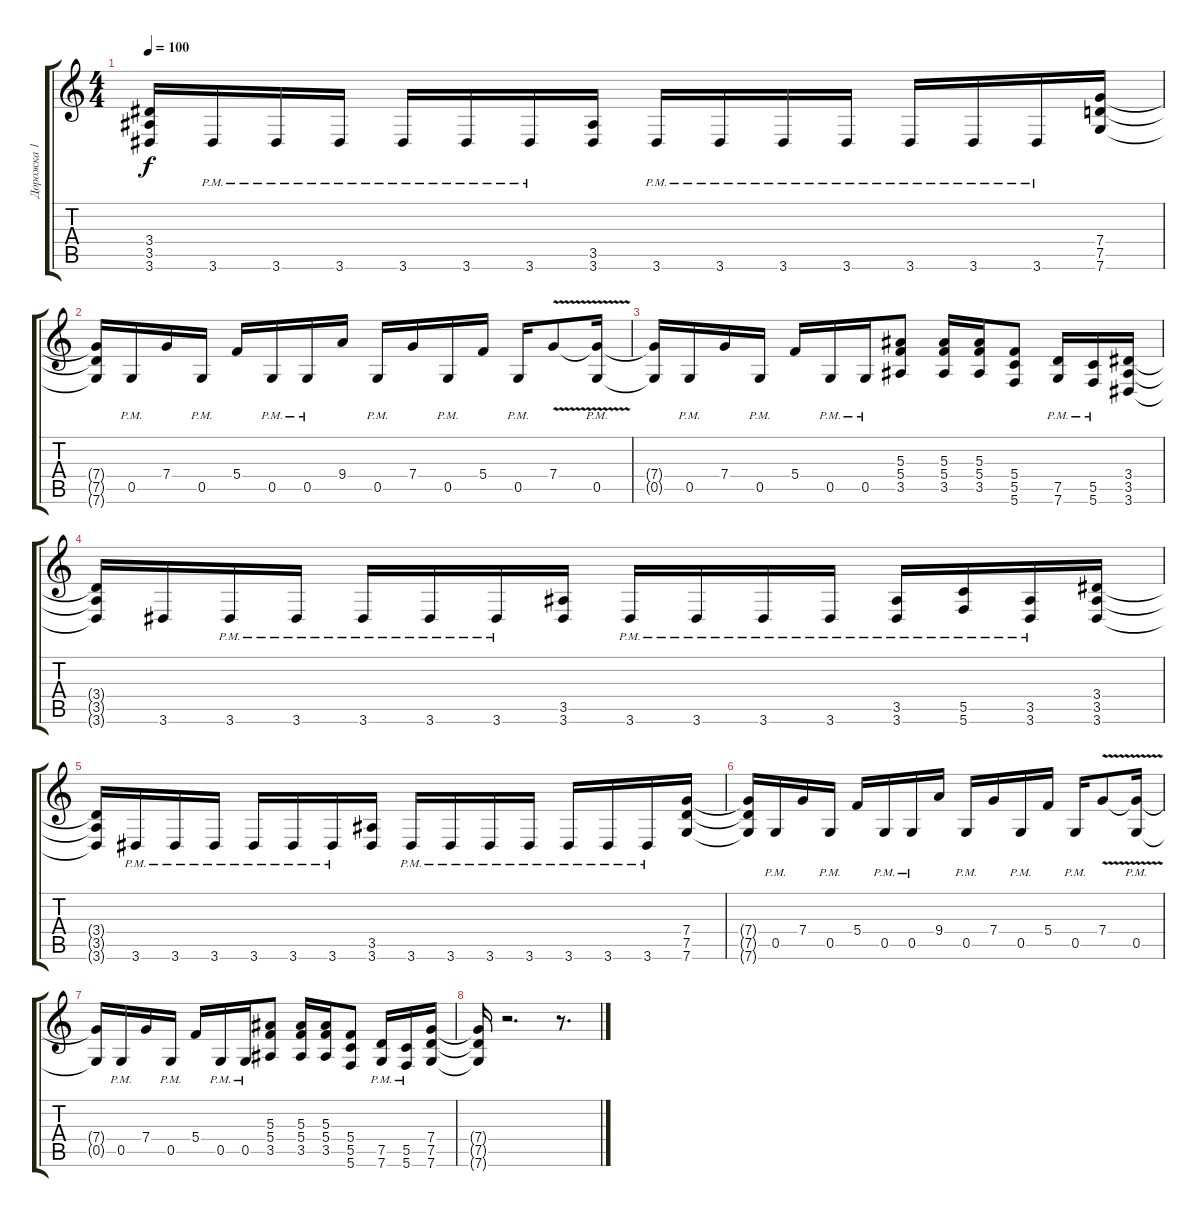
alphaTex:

\track ("Дорожка 1" "Дорожка 1") {instrument distortionguitar}
\staff {score tabs}
\tuning (D4 A3 F3 C3 G2 C2) {hide}
\ts (4 4)
\tempo 100
\clef g2
\ks c
(3.4{t} 3.5{t} 3.6{t}).16{dy f} 3.6{pm}.16 3.6{pm}.16 3.6{pm}.16 3.6{pm}.16 3.6{pm}.16 3.6{pm}.16 (3.5 3.6).16 3.6{pm}.16 3.6{pm}.16 3.6{pm}.16 3.6{pm}.16 3.6{pm}.16 3.6{pm}.16 3.6{pm}.16 (7.4 7.5 7.6).16 |
(7.4{t} 7.5{t} 7.6{t}).16 0.5{pm}.16 7.4.16 0.5{pm}.16 5.4.16 0.5{pm}.16 0.5{pm}.16 9.4.16 0.5{pm}.16 7.4.16 0.5{pm}.16 5.4.16 0.5{pm}.16 7.4{v}.8 (7.4{t} 0.5{pm}).16 |
(7.4{t} 0.5{t}).16 0.5{pm}.16 7.4.16 0.5{pm}.16 5.4.16 0.5{pm}.16 0.5{pm}.16 (5.3 5.4 3.5).8 (5.3 5.4 3.5).16 (5.3 5.4 3.5).16 (5.4 5.5 5.6).8 (7.5{pm} 7.6{pm}).16 (5.5{pm} 5.6{pm}).16 (3.4 3.5 3.6).16 |
(3.4{t} 3.5{t} 3.6{t}).16 3.6.16 3.6{pm}.16 3.6{pm}.16 3.6{pm}.16 3.6{pm}.16 3.6{pm}.16 (3.5 3.6).16 3.6{pm}.16 3.6{pm}.16 3.6{pm}.16 3.6{pm}.16 (3.5 3.6{pm}).16 (5.5 5.6{pm}).16 (3.5 3.6{pm}).16 (3.4 3.5 3.6).16 |
(3.4{t} 3.5{t} 3.6{t}).16 3.6{pm}.16 3.6{pm}.16 3.6{pm}.16 3.6{pm}.16 3.6{pm}.16 3.6{pm}.16 (3.5 3.6).16 3.6{pm}.16 3.6{pm}.16 3.6{pm}.16 3.6{pm}.16 3.6{pm}.16 3.6{pm}.16 3.6{pm}.16 (7.4 7.5 7.6).16 |
(7.4{t} 7.5{t} 7.6{t}).16 0.5{pm}.16 7.4.16 0.5{pm}.16 5.4.16 0.5{pm}.16 0.5{pm}.16 9.4.16 0.5{pm}.16 7.4.16 0.5{pm}.16 5.4.16 0.5{pm}.16 7.4{v}.8 (7.4{t} 0.5{pm}).16 |
(7.4{t} 0.5{t}).16 0.5{pm}.16 7.4.16 0.5{pm}.16 5.4.16 0.5{pm}.16 0.5{pm}.16 (5.3 5.4 3.5).8 (5.3 5.4 3.5).16 (5.3 5.4 3.5).16 (5.4 5.5 5.6).8 (7.5{pm} 7.6{pm}).16 (5.5{pm} 5.6{pm}).16 (7.4 7.5 7.6).16 |
(7.4{t} 7.5{t} 7.6{t}).16 r.2{d} r.8{d}
